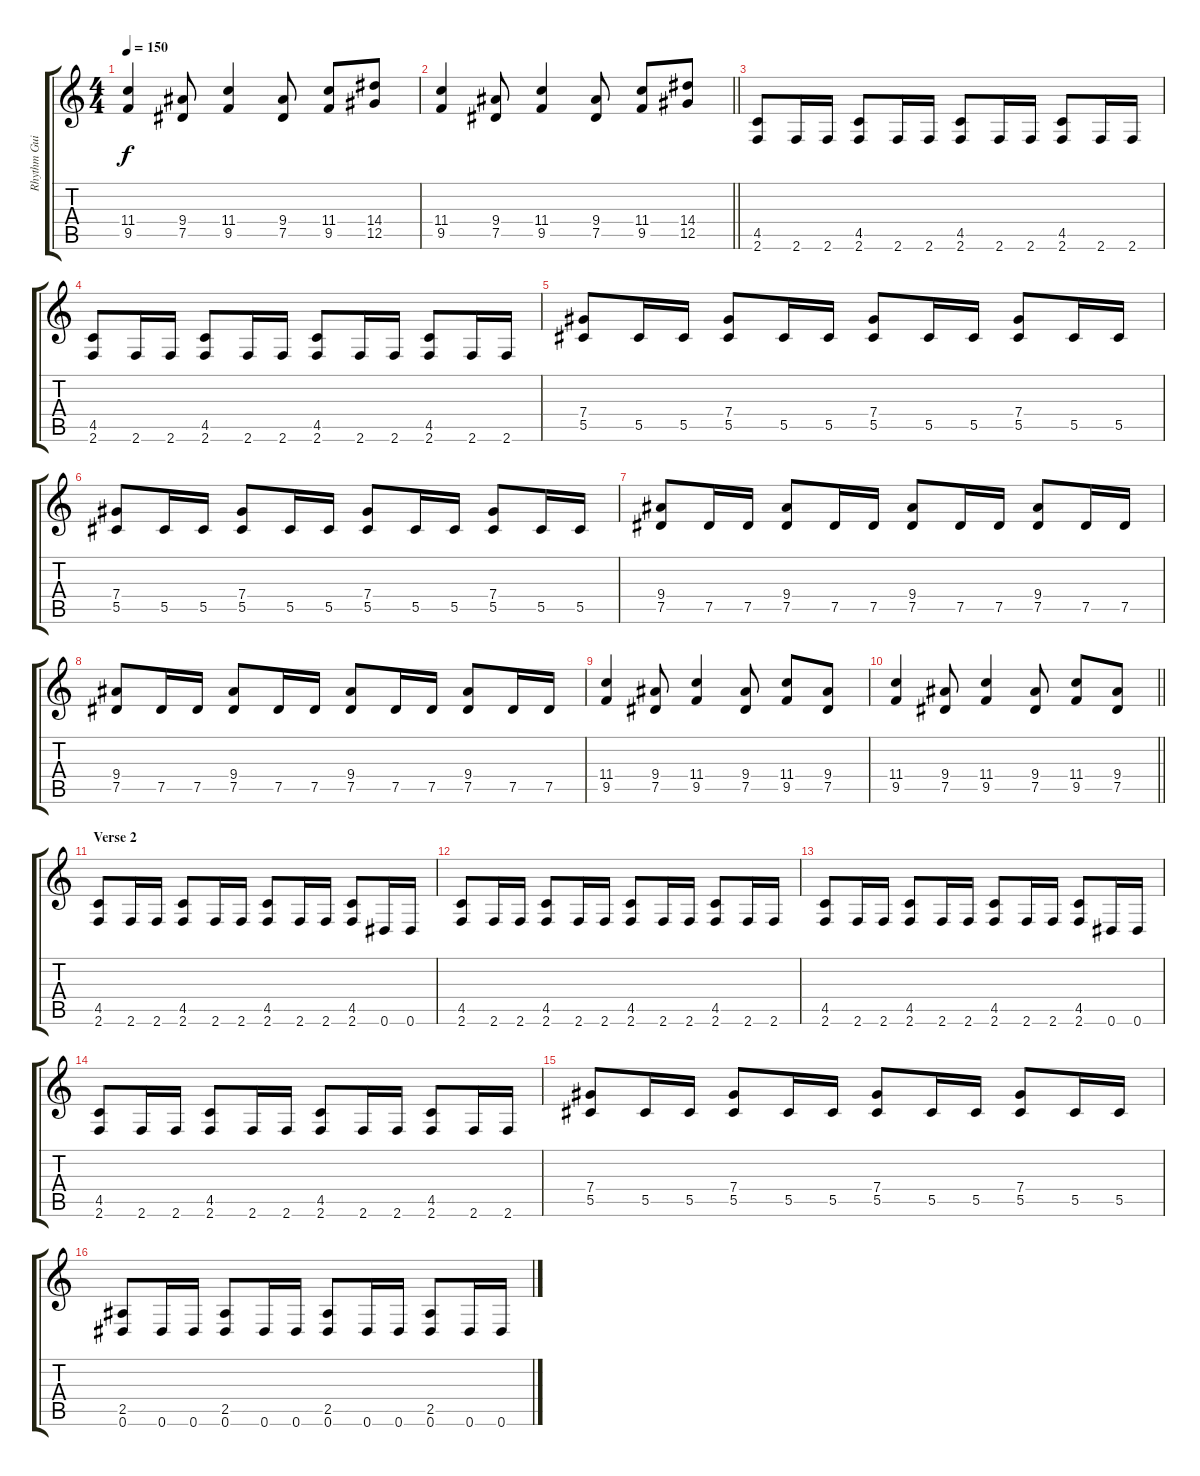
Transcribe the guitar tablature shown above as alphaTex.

\track ("Rhythm Guitar" "Rhythm Gui") {instrument distortionguitar}
\staff {score tabs}
\tuning (Eb4 Bb3 Gb3 Db3 Ab2 Eb2) {hide}
\ts (4 4)
\tempo 150
\clef g2
\ks c
(11.4 9.5).4{dy f} (9.4 7.5).8 (11.4 9.5).4 (9.4 7.5).8 (11.4 9.5).8 (14.4 12.5).8 |
\barLineRight lightlight
(11.4 9.5).4 (9.4 7.5).8 (11.4 9.5).4 (9.4 7.5).8 (11.4 9.5).8 (14.4 12.5).8 |
(4.5 2.6).8 2.6.16 2.6.16 (4.5 2.6).8 2.6.16 2.6.16 (4.5 2.6).8 2.6.16 2.6.16 (4.5 2.6).8 2.6.16 2.6.16 |
(4.5 2.6).8 2.6.16 2.6.16 (4.5 2.6).8 2.6.16 2.6.16 (4.5 2.6).8 2.6.16 2.6.16 (4.5 2.6).8 2.6.16 2.6.16 |
(7.4 5.5).8 5.5.16 5.5.16 (7.4 5.5).8 5.5.16 5.5.16 (7.4 5.5).8 5.5.16 5.5.16 (7.4 5.5).8 5.5.16 5.5.16 |
(7.4 5.5).8 5.5.16 5.5.16 (7.4 5.5).8 5.5.16 5.5.16 (7.4 5.5).8 5.5.16 5.5.16 (7.4 5.5).8 5.5.16 5.5.16 |
(9.4 7.5).8 7.5.16 7.5.16 (9.4 7.5).8 7.5.16 7.5.16 (9.4 7.5).8 7.5.16 7.5.16 (9.4 7.5).8 7.5.16 7.5.16 |
(9.4 7.5).8 7.5.16 7.5.16 (9.4 7.5).8 7.5.16 7.5.16 (9.4 7.5).8 7.5.16 7.5.16 (9.4 7.5).8 7.5.16 7.5.16 |
(11.4 9.5).4 (9.4 7.5).8 (11.4 9.5).4 (9.4 7.5).8 (11.4 9.5).8 (9.4 7.5).8 |
\barLineRight lightlight
(11.4 9.5).4 (9.4 7.5).8 (11.4 9.5).4 (9.4 7.5).8 (11.4 9.5).8 (9.4 7.5).8 |
\section ("" "Verse 2")
(4.5 2.6).8 2.6.16 2.6.16 (4.5 2.6).8 2.6.16 2.6.16 (4.5 2.6).8 2.6.16 2.6.16 (4.5 2.6).8 0.6.16 0.6.16 |
(4.5 2.6).8 2.6.16 2.6.16 (4.5 2.6).8 2.6.16 2.6.16 (4.5 2.6).8 2.6.16 2.6.16 (4.5 2.6).8 2.6.16 2.6.16 |
(4.5 2.6).8 2.6.16 2.6.16 (4.5 2.6).8 2.6.16 2.6.16 (4.5 2.6).8 2.6.16 2.6.16 (4.5 2.6).8 0.6.16 0.6.16 |
(4.5 2.6).8 2.6.16 2.6.16 (4.5 2.6).8 2.6.16 2.6.16 (4.5 2.6).8 2.6.16 2.6.16 (4.5 2.6).8 2.6.16 2.6.16 |
(7.4 5.5).8 5.5.16 5.5.16 (7.4 5.5).8 5.5.16 5.5.16 (7.4 5.5).8 5.5.16 5.5.16 (7.4 5.5).8 5.5.16 5.5.16 |
(2.5 0.6).8 0.6.16 0.6.16 (2.5 0.6).8 0.6.16 0.6.16 (2.5 0.6).8 0.6.16 0.6.16 (2.5 0.6).8 0.6.16 0.6.16
